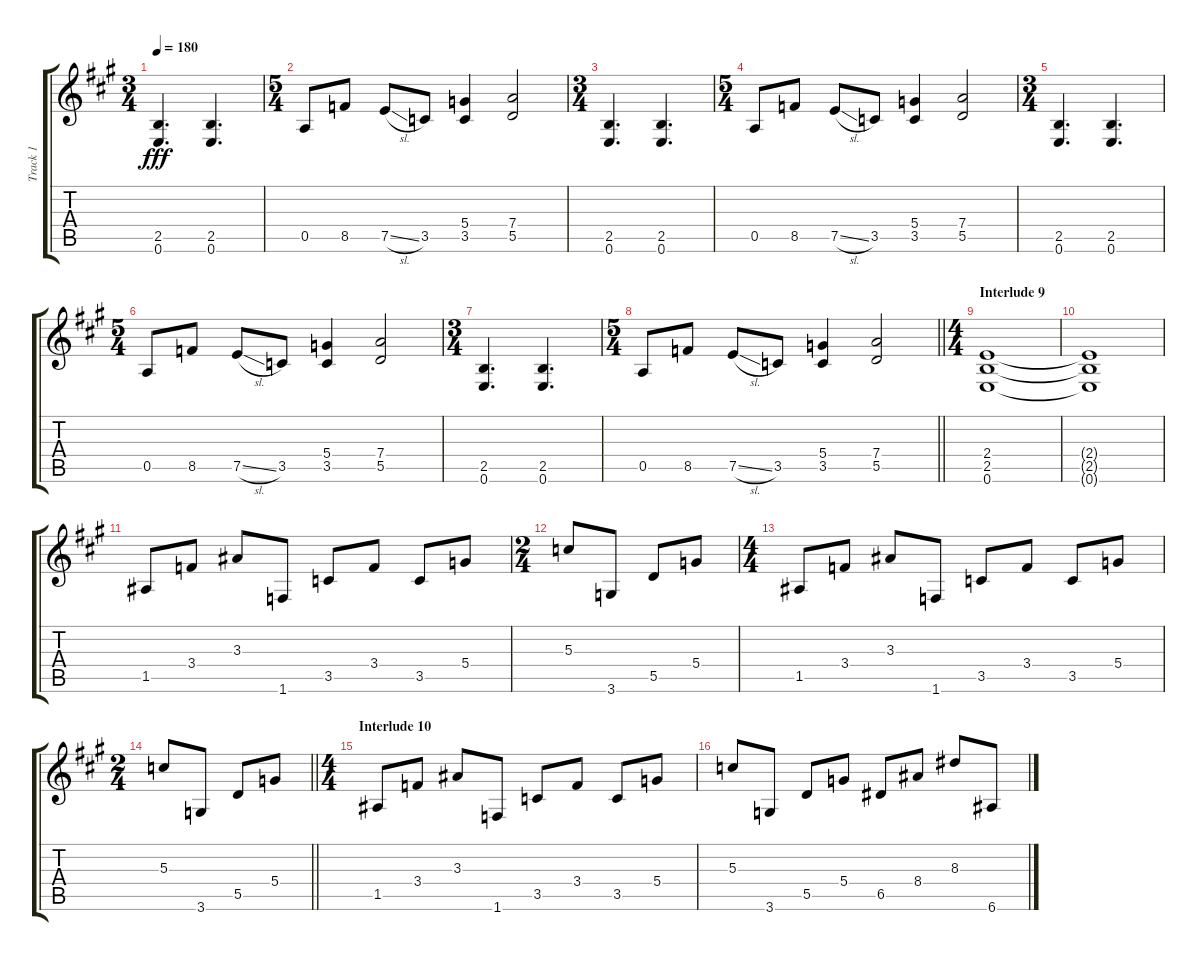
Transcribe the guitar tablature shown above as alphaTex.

\track ("Track 1" "Track 1") {instrument overdrivenguitar}
\staff {score tabs}
\tuning (E4 B3 G3 D3 A2 E2) {hide}
\ts (3 4)
\tempo 180
\clef g2
\ks a
(2.5 0.6).4{d dy fff} (2.5 0.6).4{d} |
\ts (5 4)
0.5.8 8.5.8 7.5{sl}.8 3.5.8 (5.4 3.5).4 (7.4 5.5).2 |
\ts (3 4)
(2.5 0.6).4{d} (2.5 0.6).4{d} |
\ts (5 4)
0.5.8 8.5.8 7.5{sl}.8 3.5.8 (5.4 3.5).4 (7.4 5.5).2 |
\ts (3 4)
(2.5 0.6).4{d} (2.5 0.6).4{d} |
\ts (5 4)
0.5.8 8.5.8 7.5{sl}.8 3.5.8 (5.4 3.5).4 (7.4 5.5).2 |
\ts (3 4)
(2.5 0.6).4{d} (2.5 0.6).4{d} |
\ts (5 4)
\barLineRight lightlight
0.5.8 8.5.8 7.5{sl}.8 3.5.8 (5.4 3.5).4 (7.4 5.5).2 |
\ts (4 4)
\section ("" "Interlude 9")
(2.4 2.5 0.6).1 |
(2.4{t} 2.5{t} 0.6{t}).1 |
1.5.8 3.4.8 3.3.8 1.6.8 3.5.8 3.4.8 3.5.8 5.4.8 |
\ts (2 4)
5.3.8 3.6.8 5.5.8 5.4.8 |
\ts (4 4)
1.5.8 3.4.8 3.3.8 1.6.8 3.5.8 3.4.8 3.5.8 5.4.8 |
\ts (2 4)
\barLineRight lightlight
5.3.8 3.6.8 5.5.8 5.4.8 |
\ts (4 4)
\section ("" "Interlude 10")
1.5.8 3.4.8 3.3.8 1.6.8 3.5.8 3.4.8 3.5.8 5.4.8 |
5.3.8 3.6.8 5.5.8 5.4.8 6.5.8 8.4.8 8.3.8 6.6.8
